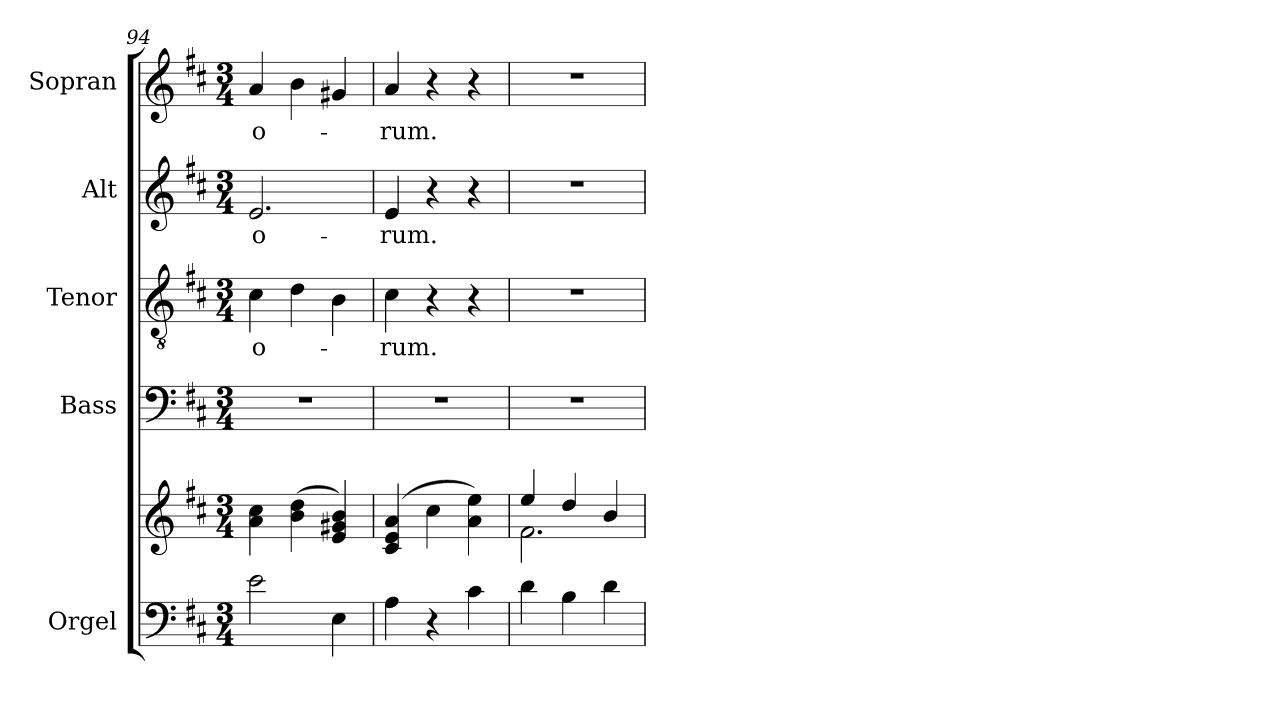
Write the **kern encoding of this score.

**kern	**kern	**kern	**kern	**text	**kern	**text	**kern	**text
*part5	*part5	*part4	*part3	*part3	*part2	*part2	*part1	*part1
*staff6	*staff5	*staff4	*staff3	*staff3	*staff2	*staff2	*staff1	*staff1
*I"Orgel	*	*I"Bass	*I"Tenor	*	*I"Alt	*	*I"Sopran	*
*I'Org.	*	*I'B.	*I'T.	*	*I'A.	*	*I'S.	*
*clefF4	*clefG2	*clefF4	*clefGv2	*	*clefG2	*	*clefG2	*
*k[f#c#]	*k[f#c#]	*k[f#c#]	*k[f#c#]	*	*k[f#c#]	*	*k[f#c#]	*
*D:	*D:	*D:	*D:	*	*D:	*	*D:	*
*M3/4	*M3/4	*M3/4	*M3/4	*	*M3/4	*	*M3/4	*
=94	=94	=94	=94	=94	=94	=94	=94	=94
!	!	!	!	!LO:LY:b	!	!LO:LY:b	!	!LO:LY:b
2e\	4a\ 4cc#\	2.r	4c#\	-o-	2.e/	-o-	4a/	-o-
.	(>4b\ 4dd\	.	4d\	.	.	.	4b\	.
4E\	4e/ 4g#X/ 4b/)	.	4B\	.	.	.	4g#X/	.
=95	=95	=95	=95	=95	=95	=95	=95	=95
!	!	!	!	!LO:LY:b	!	!LO:LY:b	!	!LO:LY:b
4A\	(4c#/ 4e/ 4a/	2.r	4c#\	-rum.	4e/	-rum.	4a/	-rum.
4r	4cc#\	.	4r	.	4r	.	4r	.
4c#\	4a\ 4ee\)	.	4r	.	4r	.	4r	.
=96	=96	=96	=96	=96	=96	=96	=96	=96
*	*^	*	*	*	*	*	*	*
4d\	4ee/	2.f#\	2.r	2.r	.	2.r	.	2.r	.
4B\	4dd/	.	.	.	.	.	.	.	.
4d\	4b/	.	.	.	.	.	.	.	.
*	*v	*v	*	*	*	*	*	*	*
=	=	=	=	=	=	=	=	=
*-	*-	*-	*-	*-	*-	*-	*-	*-
